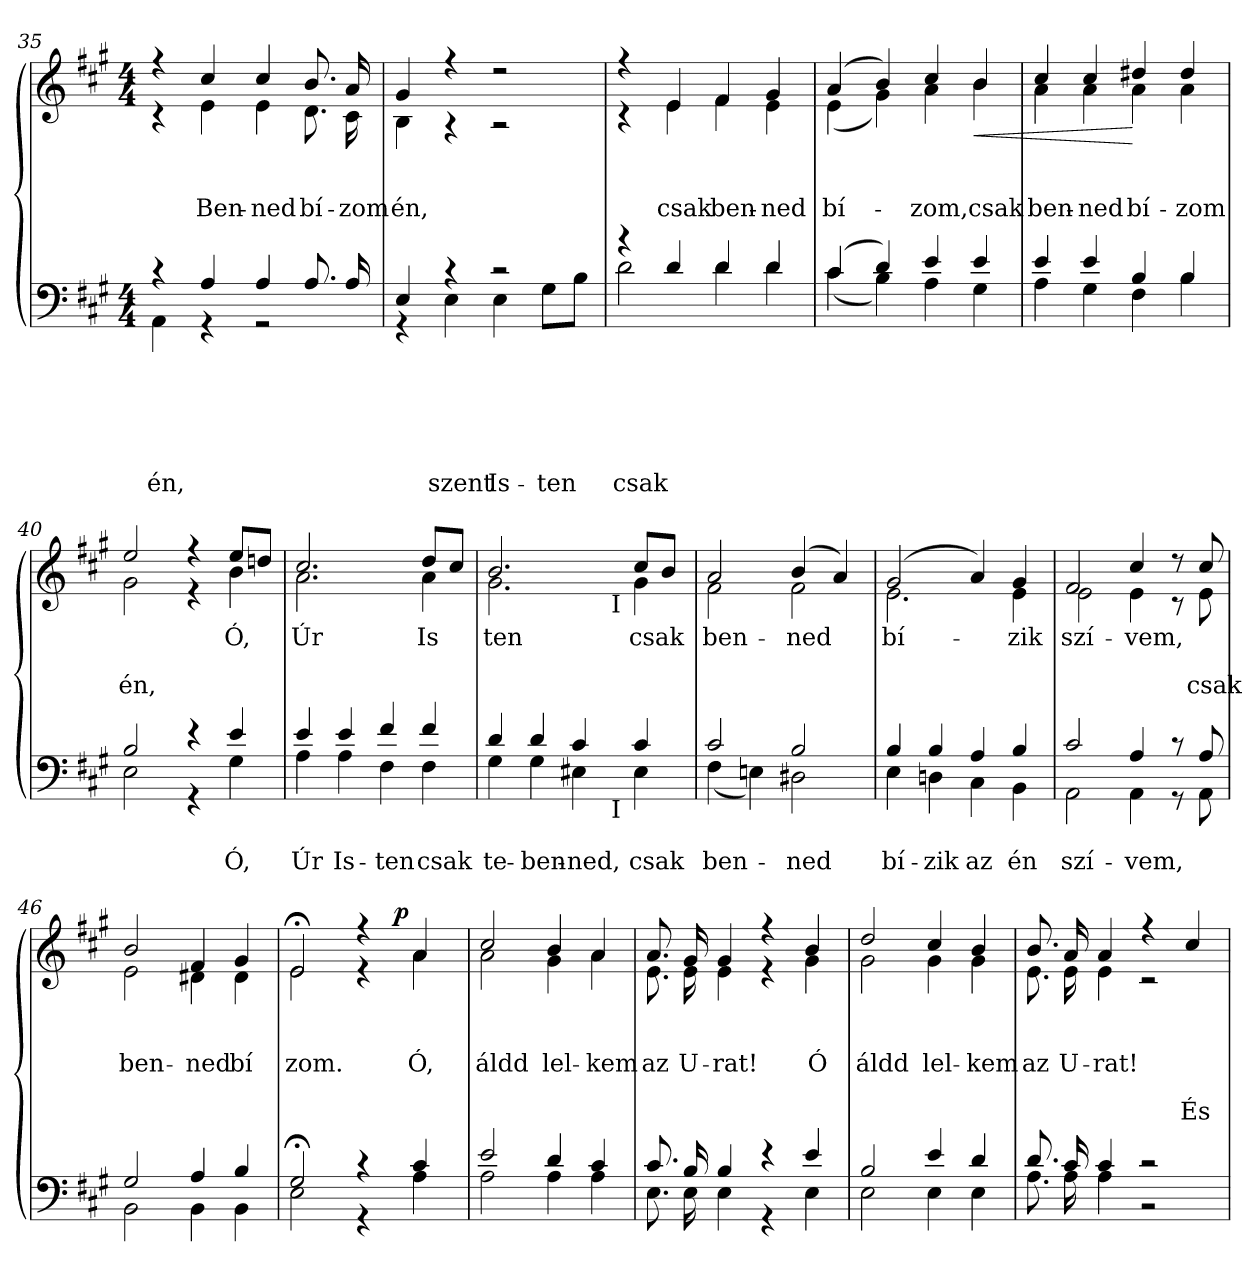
**kern	**text	**text	**text	**text	**text	**text	**kern	**text	**text	**text	**text	**text	**dynam
*part2	*part2	*part2	*part2	*part2	*part2	*part2	*part1	*part1	*part1	*part1	*part1	*part1	*part1
*staff2	*staff2	*staff2	*staff2	*staff2	*staff2	*staff2	*staff1	*staff1	*staff1	*staff1	*staff1	*staff1	*staff1
*clefF4	*	*	*	*	*	*	*clefG2	*	*	*	*	*	*
*k[f#c#g#]	*	*	*	*	*	*	*k[f#c#g#]	*	*	*	*	*	*
*f#:	*	*	*	*	*	*	*f#:	*	*	*	*	*	*
*M4/4	*	*	*	*	*	*	*M4/4	*	*	*	*	*	*
=35	=35	=35	=35	=35	=35	=35	=35	=35	=35	=35	=35	=35	=35
*^	*	*	*	*	*	*	*	*	*	*	*	*	*
!	!	!	!	!	!	!	!LO:LY:b	!	!	!	!	!	!	!
*	*	*	*	*	*	*	*	*^	*	*	*	*	*	*
4rc	4AA\	.	.	.	.	.	én,	4r	4r	.	.	.	.	.	.
!	!	!	!	!	!	!	!	!	!	!	!	!LO:LY:b	!	!	!
4A/	4rGG	.	.	.	.	.	.	4cc#/	4e\	.	.	Ben-	.	.	.
!	!	!	!	!	!	!	!	!	!	!	!	!LO:LY:b	!	!	!
4A/	2rGG	.	.	.	.	.	.	4cc#/	4e\	.	.	-ned	.	.	.
!	!	!	!	!	!	!	!	!	!	!	!	!LO:LY:b	!	!	!
8.A/	.	.	.	.	.	.	.	8.b/	8.d\	.	.	bí-	.	.	.
!	!	!	!	!	!	!	!	!	!	!	!	!LO:LY:b	!	!	!
16A/	.	.	.	.	.	.	.	16a/	16c#\	.	.	-zom	.	.	.
=36	=36	=36	=36	=36	=36	=36	=36	=36	=36	=36	=36	=36	=36	=36	=36
!	!	!	!	!	!	!	!	!	!	!	!	!LO:LY:b	!	!	!
4E/	4rGG	.	.	.	.	.	.	4g#/	4B\	.	.	én,	.	.	.
!	!	!	!	!	!	!	!LO:LY:b	!	!	!	!	!	!	!	!
4rc	4E\	.	.	.	.	.	szent	4r	4r	.	.	.	.	.	.
!	!	!	!	!	!	!	!LO:LY:b	!	!	!	!	!	!	!	!
2rc	4E\	.	.	.	.	.	Is-	2r	2r	.	.	.	.	.	.
!	!	!	!	!	!	!	!LO:LY:b	!	!	!	!	!	!	!	!
.	8G#\L	.	.	.	.	.	-ten	.	.	.	.	.	.	.	.
.	8B\J	.	.	.	.	.	.	.	.	.	.	.	.	.	.
!!LO:LB:g=z	!!
=37	=37	=37	=37	=37	=37	=37	=37	=37	=37	=37	=37	=37	=37	=37	=37
!	!	!	!	!	!	!	!LO:LY:b	!	!	!	!	!	!	!	!
4ra	2d\	.	.	.	.	.	csak	4r	4r	.	.	.	.	.	.
!	!	!	!	!	!	!	!	!	!	!	!	!LO:LY:b	!	!	!
4d/	.	.	.	.	.	.	.	4e/	4e\	.	.	csak	.	.	.
!	!	!	!	!	!	!	!	!	!	!	!	!LO:LY:b	!	!	!
4d/	4d\	.	.	.	.	.	.	4f#/	4f#\	.	.	ben-	.	.	.
!	!	!	!	!	!	!	!	!	!	!	!	!LO:LY:b	!	!	!
4d/	4d\	.	.	.	.	.	.	4g#/	4e\	.	.	-ned	.	.	.
=38	=38	=38	=38	=38	=38	=38	=38	=38	=38	=38	=38	=38	=38	=38	=38
!	!	!	!	!	!	!	!	!	!	!	!	!LO:LY:b	!	!	!
(>4c#/	(<4c#\	.	.	.	.	.	.	(>4a/	(<4e\	.	.	bí-	.	.	.
4d/)	4B\)	.	.	.	.	.	.	4b/)	4g#\)	.	.	.	.	.	.
!	!	!	!	!	!	!	!	!	!	!	!	!LO:LY:b	!	!	!
4e/	4A\	.	.	.	.	.	.	4cc#/	4a\	.	.	-zom,	.	.	.
!	!	!	!	!	!	!	!	!	!	!	!	!	!	!	!LO:HP:b
!	!	!	!	!	!	!	!	!	!	!	!	!LO:LY:b	!	!	!
4e/	4G#\	.	.	.	.	.	.	4b/	4b\	.	.	csak	.	.	<
=39	=39	=39	=39	=39	=39	=39	=39	=39	=39	=39	=39	=39	=39	=39	=39
!	!	!	!	!	!	!	!	!	!	!	!	!LO:LY:b	!	!	!
4e/	4A\	.	.	.	.	.	.	4cc#/	4a\	.	.	ben-	.	.	.
!	!	!	!	!	!	!	!	!	!	!	!	!LO:LY:b	!	!	!
4e/	4G#\	.	.	.	.	.	.	4cc#/	4a\	.	.	-ned	.	.	.
!	!	!	!	!	!	!	!	!	!	!	!	!LO:LY:b	!	!	!
4B/	4F#\	.	.	.	.	.	.	4dd#X/	4a\	.	.	bí-	.	.	[
!	!	!	!	!	!	!	!	!	!	!	!	!LO:LY:b	!	!	!
4B/	4B\	.	.	.	.	.	.	4dd#/	4a\	.	.	-zom	.	.	.
=40	=40	=40	=40	=40	=40	=40	=40	=40	=40	=40	=40	=40	=40	=40	=40
!	!	!	!	!	!	!	!	!	!	!	!	!LO:LY:b	!	!	!
2B/	2E\	.	.	.	.	.	.	2ee/	2g#\	.	.	én,	.	.	.
4r	4r	.	.	.	.	.	.	4r	4r	.	.	.	.	.	.
!	!	!	!LO:LY:a	!	!	!	!	!	!	!	!	!	!	!	!
!	!	!	!	!	!	!	!	!	!	!LO:LY:b	!	!	!	!	!
4e/	4G#\	.	Ó,	.	.	.	.	8ee/L	4b\	Ó,	.	.	.	.	.
.	.	.	.	.	.	.	.	8ddn/J	.	.	.	.	.	.	.
=41	=41	=41	=41	=41	=41	=41	=41	=41	=41	=41	=41	=41	=41	=41	=41
!	!	!	!LO:LY:a	!	!	!	!	!	!	!	!	!	!	!	!
!	!	!	!	!	!	!	!	!	!	!LO:LY:b	!	!	!	!	!
4e/	4A\	.	Úr	.	.	.	.	2.cc#/	2.a\	Úr	.	.	.	.	.
!	!	!	!LO:LY:a	!	!	!	!	!	!	!	!	!	!	!	!
4e/	4A\	.	Is-	.	.	.	.	.	.	.	.	.	.	.	.
!	!	!	!LO:LY:a	!	!	!	!	!	!	!	!	!	!	!	!
4f#/	4F#\	.	-ten	.	.	.	.	.	.	.	.	.	.	.	.
!	!	!	!LO:LY:a	!	!	!	!	!	!	!	!	!	!	!	!
!	!	!	!	!	!	!	!	!	!	!LO:LY:b	!	!	!	!	!
4f#/	4F#\	.	csak	.	.	.	.	8dd/L	4a\	Is­	.	.	.	.	.
.	.	.	.	.	.	.	.	8cc#/J	.	.	.	.	.	.	.
*v	*v	*	*	*	*	*	*	*	*	*	*	*	*	*	*
*	*	*	*	*	*	*	*v	*v	*	*	*	*	*	*
!!LO:LB:g=z
=42	=42	=42	=42	=42	=42	=42	=42	=42	=42	=42	=42	=42	=42
!	!	!LO:LY:a	!	!	!	!	!	!	!	!	!	!	!
*^	*	*	*	*	*	*	*^	*	*	*	*	*	*
!	!	!	!	!	!	!	!	!	!	!LO:LY:b	!	!	!	!	!
*	*^	*	*	*	*	*	*	*	*^	*	*	*	*	*	*
4d/	4G#\	2ryy	.	te-	.	.	.	.	2.b/	2.g#\	2ryy	ten	.	.	.	.	.
!	!	!	!	!LO:LY:a	!	!	!	!	!	!	!	!	!	!	!	!	!
4d/	4G#\	.	.	-ben-	.	.	.	.	.	.	.	.	.	.	.	.	.
!	!	!	!	!LO:LY:a	!	!	!	!	!	!	!	!	!	!	!	!	!
4c#/	4E#X\	8ryy	.	-ned,	.	.	.	.	.	.	8ryy	.	.	.	.	.	.
.	.	32ryy	.	.	.	.	.	.	.	.	32ryy	.	.	.	.	.	.
!	!	!	!	!	!	!	!	!	!	!	!LO:TX:b:t=I	!	!	!	!	!	!
!	!	!LO:TX:b:t=I	!	!	!	!	!	!	!	!	!	!	!	!	!	!	!
.	.	4ryy	.	.	.	.	.	.	.	.	4ryy	.	.	.	.	.	.
!	!	!	!	!LO:LY:a	!	!	!	!	!	!	!	!	!	!	!	!	!
!	!	!	!	!	!	!	!	!	!	!	!	!LO:LY:b	!	!	!	!	!
4c#/	4E#\	.	.	csak	.	.	.	.	8cc#/L	4g#\	.	csak	.	.	.	.	.
.	.	.	.	.	.	.	.	.	8b/J	.	.	.	.	.	.	.	.
.	.	16.ryy	.	.	.	.	.	.	.	.	16.ryy	.	.	.	.	.	.
*v	*v	*v	*	*	*	*	*	*	*	*	*	*	*	*	*	*	*
*	*	*	*	*	*	*	*v	*v	*v	*	*	*	*	*	*
=43	=43	=43	=43	=43	=43	=43	=43	=43	=43	=43	=43	=43	=43
*^	*	*	*	*	*	*	*^	*	*	*	*	*	*
*	*^	*	*	*	*	*	*	*	*^	*	*	*	*	*	*
!	!	!	!	!LO:LY:a	!	!	!	!	!	!	!	!	!	!	!	!	!
*	*v	*v	*	*	*	*	*	*	*	*	*	*	*	*	*	*	*
*	*	*	*	*	*	*	*	*	*v	*v	*	*	*	*	*	*
*	*^	*	*	*	*	*	*	*	*^	*	*	*	*	*	*
!	!	!	!	!	!	!	!	!	!	!	!	!LO:LY:b	!	!	!	!	!
*	*v	*v	*	*	*	*	*	*	*	*	*	*	*	*	*	*	*
*	*	*	*	*	*	*	*	*	*v	*v	*	*	*	*	*	*
2c#/	(<4F#\	.	ben-	.	.	.	.	2a/	2f#\	ben-	.	.	.	.	.
.	4En\)	.	.	.	.	.	.	.	.	.	.	.	.	.	.
!	!	!	!LO:LY:a	!	!	!	!	!	!	!	!	!	!	!	!
!	!	!	!	!	!	!	!	!	!	!LO:LY:b	!	!	!	!	!
2B/	2D#X\	.	-ned	.	.	.	.	(4b/	2f#\	-ned	.	.	.	.	.
.	.	.	.	.	.	.	.	4a/)	.	.	.	.	.	.	.
=44	=44	=44	=44	=44	=44	=44	=44	=44	=44	=44	=44	=44	=44	=44	=44
!	!	!	!LO:LY:a	!	!	!	!	!	!	!	!	!	!	!	!
!	!	!	!	!	!	!	!	!	!	!LO:LY:b	!	!	!	!	!
4B/	4E\	.	bí-	.	.	.	.	(2g#/	2.e\	bí-	.	.	.	.	.
!	!	!	!LO:LY:a	!	!	!	!	!	!	!	!	!	!	!	!
4B/	4Dn\	.	-zik	.	.	.	.	.	.	.	.	.	.	.	.
!	!	!	!LO:LY:a	!	!	!	!	!	!	!	!	!	!	!	!
4A/	4C#\	.	az	.	.	.	.	4a/)	.	.	.	.	.	.	.
!	!	!	!LO:LY:a	!	!	!	!	!	!	!	!	!	!	!	!
!	!	!	!	!	!	!	!	!	!	!LO:LY:b	!	!	!	!	!
4B/	4BB\	.	én	.	.	.	.	4g#/	4e\	-zik	.	.	.	.	.
=45	=45	=45	=45	=45	=45	=45	=45	=45	=45	=45	=45	=45	=45	=45	=45
!	!	!	!LO:LY:a	!	!	!	!	!	!	!	!	!	!	!	!
!	!	!	!	!	!	!	!	!	!	!LO:LY:b	!	!	!	!	!
2c#/	2AA\	.	szí-	.	.	.	.	2f#/	2e\	szí-	.	.	.	.	.
!	!	!	!LO:LY:a	!	!	!	!	!	!	!	!	!	!	!	!
!	!	!	!	!	!	!	!	!	!	!LO:LY:b	!	!	!	!	!
4A/	4AA\	.	-vem,	.	.	.	.	4cc#/	4e\	-vem,	.	.	.	.	.
8r	8r	.	.	.	.	.	.	8r	8r	.	.	.	.	.	.
!	!	!	!	!	!	!	!	!	!	!	!	!LO:LY:b	!	!	!
8A/	8AA\	.	.	.	.	.	.	8cc#/	8e\	.	.	csak	.	.	.
=46	=46	=46	=46	=46	=46	=46	=46	=46	=46	=46	=46	=46	=46	=46	=46
!	!	!	!	!	!	!	!	!	!	!	!	!LO:LY:b	!	!	!
2G#/	2BB\	.	.	.	.	.	.	2b/	2e\	.	.	ben-	.	.	.
!	!	!	!	!	!	!	!	!	!	!	!	!LO:LY:b	!	!	!
4A/	4BB\	.	.	.	.	.	.	4f#/	4d#X\	.	.	-ned	.	.	.
!	!	!	!	!	!	!	!	!	!	!	!	!LO:LY:b	!	!	!
4B/	4BB\	.	.	.	.	.	.	4g#/	4d#\	.	.	bí­	.	.	.
!!LO:LB:g=z
=47	=47	=47	=47	=47	=47	=47	=47	=47	=47	=47	=47	=47	=47	=47	=47
!	!	!	!	!	!	!	!	!	!	!	!	!LO:LY:b	!	!	!
*	*	*	*	*	*	*	*	*	*^	*	*	*	*	*	*
2G#;/	2E\	.	.	.	.	.	.	2e;/	2e\	2ryy	.	.	zom.	.	.	.
4r	4r	.	.	.	.	.	.	4r	4r	8.ryy	.	.	.	.	.	.
!	!	!	!	!	!	!	!	!	!	!	!	!	!	!	!	!LO:DY:a
.	.	.	.	.	.	.	.	.	.	4ryy	.	.	.	.	.	p
!	!	!	!	!	!	!	!	!	!	!	!	!	!LO:LY:b	!	!	!
4c#/	4A\	.	.	.	.	.	.	4a/	4a\	.	.	.	Ó,	.	.	.
.	.	.	.	.	.	.	.	.	.	16ryy	.	.	.	.	.	.
*	*	*	*	*	*	*	*	*	*v	*v	*	*	*	*	*	*
=48	=48	=48	=48	=48	=48	=48	=48	=48	=48	=48	=48	=48	=48	=48	=48
*	*	*	*	*	*	*	*	*	*^	*	*	*	*	*	*
!	!	!	!	!	!	!	!	!	!	!	!	!	!LO:LY:b	!	!	!
*	*	*	*	*	*	*	*	*	*v	*v	*	*	*	*	*	*
2e/	2A\	.	.	.	.	.	.	2cc#/	2a\	.	.	áldd	.	.	.
!	!	!	!	!	!	!	!	!	!	!	!	!LO:LY:b	!	!	!
4d/	4A\	.	.	.	.	.	.	4b/	4g#\	.	.	lel-	.	.	.
!	!	!	!	!	!	!	!	!	!	!	!	!LO:LY:b	!	!	!
4c#/	4A\	.	.	.	.	.	.	4a/	4a\	.	.	-kem	.	.	.
=49	=49	=49	=49	=49	=49	=49	=49	=49	=49	=49	=49	=49	=49	=49	=49
!	!	!	!	!	!	!	!	!	!	!	!	!LO:LY:b	!	!	!
8.c#/	8.E\	.	.	.	.	.	.	8.a/	8.e\	.	.	az	.	.	.
!	!	!	!	!	!	!	!	!	!	!	!	!LO:LY:b	!	!	!
16B/	16E\	.	.	.	.	.	.	16g#/	16e\	.	.	U-	.	.	.
!	!	!	!	!	!	!	!	!	!	!	!	!LO:LY:b	!	!	!
4B/	4E\	.	.	.	.	.	.	4g#/	4e\	.	.	-rat!	.	.	.
4r	4r	.	.	.	.	.	.	4r	4r	.	.	.	.	.	.
!	!	!	!	!	!	!	!	!	!	!	!	!LO:LY:b	!	!	!
4e/	4E\	.	.	.	.	.	.	4b/	4g#\	.	.	Ó	.	.	.
=50	=50	=50	=50	=50	=50	=50	=50	=50	=50	=50	=50	=50	=50	=50	=50
!	!	!	!	!	!	!	!	!	!	!	!	!LO:LY:b	!	!	!
2B/	2E\	.	.	.	.	.	.	2dd/	2g#\	.	.	áldd	.	.	.
!	!	!	!	!	!	!	!	!	!	!	!	!LO:LY:b	!	!	!
4e/	4E\	.	.	.	.	.	.	4cc#/	4g#\	.	.	lel-	.	.	.
!	!	!	!	!	!	!	!	!	!	!	!	!LO:LY:b	!	!	!
4d/	4E\	.	.	.	.	.	.	4b/	4g#\	.	.	-kem	.	.	.
=51	=51	=51	=51	=51	=51	=51	=51	=51	=51	=51	=51	=51	=51	=51	=51
!	!	!	!	!	!	!	!	!	!	!	!	!LO:LY:b	!	!	!
8.d/	8.A\	.	.	.	.	.	.	8.b/	8.e\	.	.	az	.	.	.
!	!	!	!	!	!	!	!	!	!	!	!	!LO:LY:b	!	!	!
16c#/	16A\	.	.	.	.	.	.	16a/	16e\	.	.	U-	.	.	.
!	!	!	!	!	!	!	!	!	!	!	!	!LO:LY:b	!	!	!
4c#/	4A\	.	.	.	.	.	.	4a/	4e\	.	.	-rat!	.	.	.
2r	2r	.	.	.	.	.	.	4rff	2rc	.	.	.	.	.	.
!	!	!	!	!	!	!	!	!	!	!	!	!	!	!LO:LY:a	!
.	.	.	.	.	.	.	.	4cc#/	.	.	.	.	.	És	.
*v	*v	*	*	*	*	*	*	*	*	*	*	*	*	*	*
*	*	*	*	*	*	*	*v	*v	*	*	*	*	*	*
=	=	=	=	=	=	=	=	=	=	=	=	=	=
*-	*-	*-	*-	*-	*-	*-	*-	*-	*-	*-	*-	*-	*-
